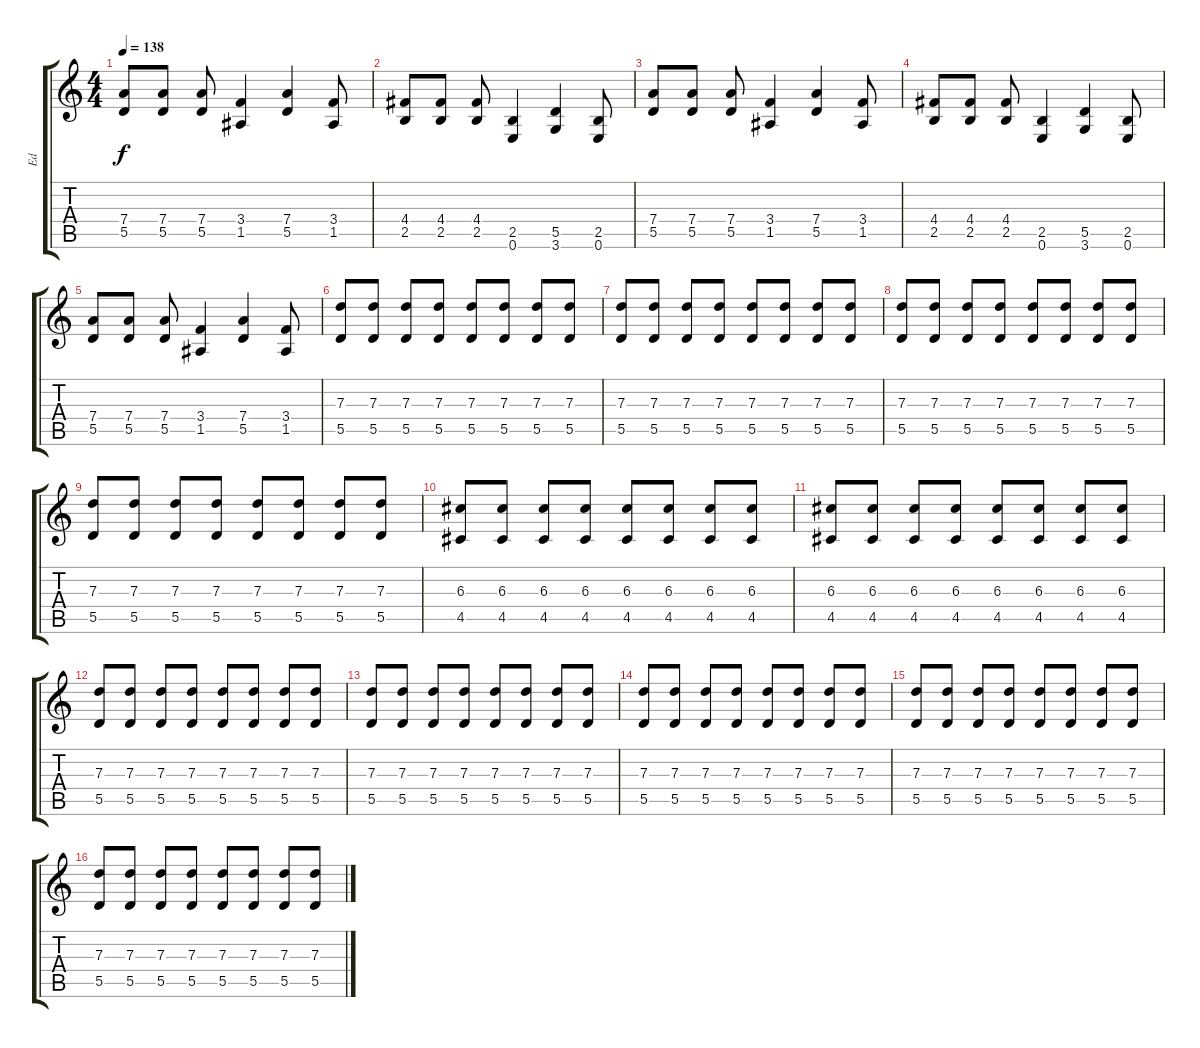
\track ("Ed" "Ed") {instrument overdrivenguitar}
\staff {score tabs}
\tuning (E4 B3 G3 D3 A2 E2) {hide}
\ts (4 4)
\tempo 138
\clef g2
\ks c
(7.4 5.5).8{dy f} (7.4 5.5).8 (7.4 5.5).8 (3.4 1.5).4 (7.4 5.5).4 (3.4 1.5).8 |
(4.4 2.5).8 (4.4 2.5).8 (4.4 2.5).8 (2.5 0.6).4 (5.5 3.6).4 (2.5 0.6).8 |
(7.4 5.5).8 (7.4 5.5).8 (7.4 5.5).8 (3.4 1.5).4 (7.4 5.5).4 (3.4 1.5).8 |
(4.4 2.5).8 (4.4 2.5).8 (4.4 2.5).8 (2.5 0.6).4 (5.5 3.6).4 (2.5 0.6).8 |
(7.4 5.5).8 (7.4 5.5).8 (7.4 5.5).8 (3.4 1.5).4 (7.4 5.5).4 (3.4 1.5).8 |
(7.3 5.5).8 (7.3 5.5).8 (7.3 5.5).8 (7.3 5.5).8 (7.3 5.5).8 (7.3 5.5).8 (7.3 5.5).8 (7.3 5.5).8 |
(7.3 5.5).8 (7.3 5.5).8 (7.3 5.5).8 (7.3 5.5).8 (7.3 5.5).8 (7.3 5.5).8 (7.3 5.5).8 (7.3 5.5).8 |
(7.3 5.5).8 (7.3 5.5).8 (7.3 5.5).8 (7.3 5.5).8 (7.3 5.5).8 (7.3 5.5).8 (7.3 5.5).8 (7.3 5.5).8 |
(7.3 5.5).8 (7.3 5.5).8 (7.3 5.5).8 (7.3 5.5).8 (7.3 5.5).8 (7.3 5.5).8 (7.3 5.5).8 (7.3 5.5).8 |
(6.3 4.5).8 (6.3 4.5).8 (6.3 4.5).8 (6.3 4.5).8 (6.3 4.5).8 (6.3 4.5).8 (6.3 4.5).8 (6.3 4.5).8 |
(6.3 4.5).8 (6.3 4.5).8 (6.3 4.5).8 (6.3 4.5).8 (6.3 4.5).8 (6.3 4.5).8 (6.3 4.5).8 (6.3 4.5).8 |
(7.3 5.5).8 (7.3 5.5).8 (7.3 5.5).8 (7.3 5.5).8 (7.3 5.5).8 (7.3 5.5).8 (7.3 5.5).8 (7.3 5.5).8 |
(7.3 5.5).8 (7.3 5.5).8 (7.3 5.5).8 (7.3 5.5).8 (7.3 5.5).8 (7.3 5.5).8 (7.3 5.5).8 (7.3 5.5).8 |
(7.3 5.5).8 (7.3 5.5).8 (7.3 5.5).8 (7.3 5.5).8 (7.3 5.5).8 (7.3 5.5).8 (7.3 5.5).8 (7.3 5.5).8 |
(7.3 5.5).8 (7.3 5.5).8 (7.3 5.5).8 (7.3 5.5).8 (7.3 5.5).8 (7.3 5.5).8 (7.3 5.5).8 (7.3 5.5).8 |
(7.3 5.5).8 (7.3 5.5).8 (7.3 5.5).8 (7.3 5.5).8 (7.3 5.5).8 (7.3 5.5).8 (7.3 5.5).8 (7.3 5.5).8
